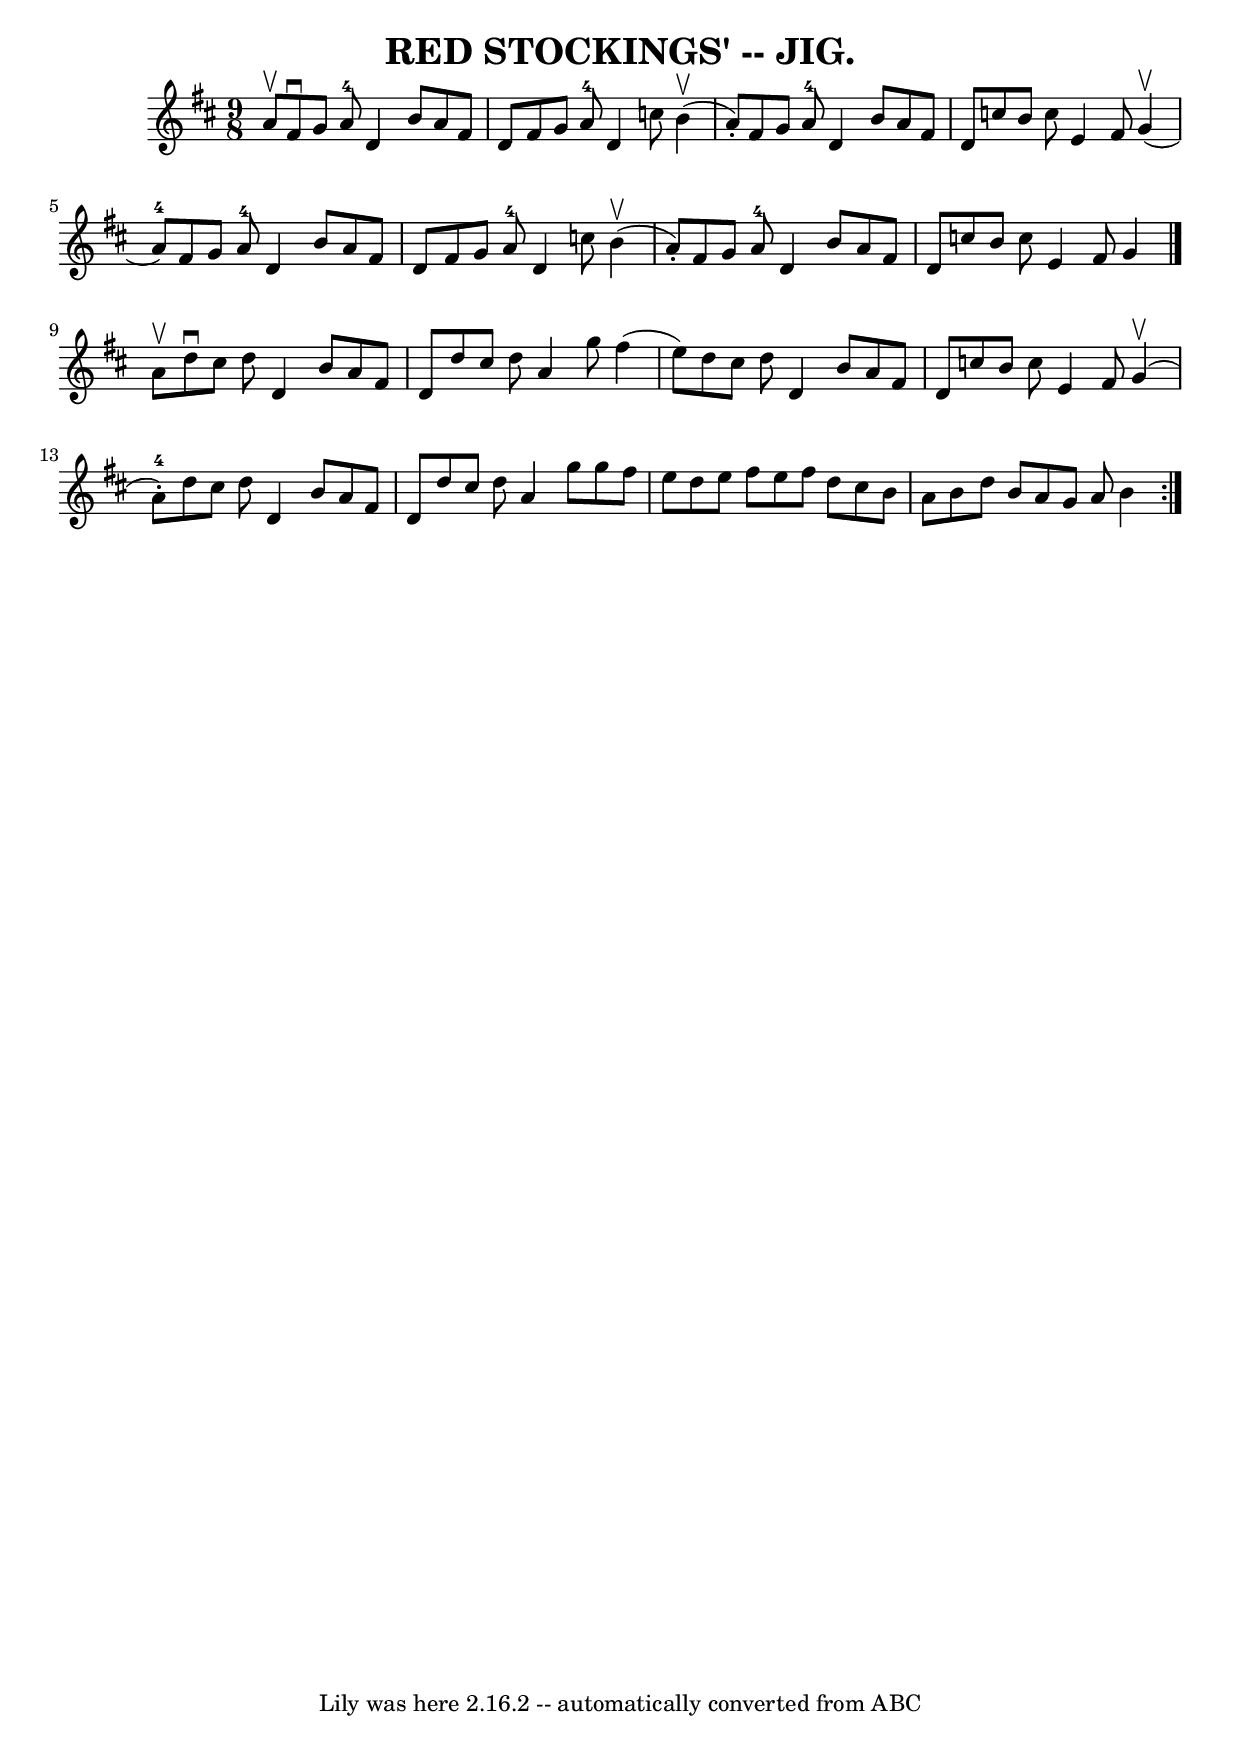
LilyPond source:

\version "2.16.2"
\include "Mammoth.ily"
\header {
  %% book = "Coles pg. 75.3"
 crossRefNumber = "11"
 footnotes = "\\\\Compare Rakes of Westmeat:h/Blast of Wind, pg 65"
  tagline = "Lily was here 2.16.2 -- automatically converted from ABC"
  title = "RED STOCKINGS' -- JIG."

}
voicedefault =  {



  \repeat volta 2 {

    \time 9/8 
    \key d \major a'8^\upbow  |
 fs'8^\downbow g'8 a'8-4 d'4 b'8 a'8 fs'8 d'8  |
 fs'8 g'8 a'8-4 d'4 c''8 b'4 (^\upbow a'8-.)  |
 fs'8 g'8 a'8-4 d'4 b'8 a'8 fs'8 d'8   |
 c''8 b'8 c''8 e'4 fs'8 g'4 (^\upbow a'8-4)  |
 fs'8 g'8 a'8-4 d'4 b'8 a'8 fs'8 d'8   |
 fs'8 g'8 a'8-4 d'4 c''8 b'4 (^\upbow a'8-.)  |
 fs'8 g'8 a'8-4 d'4 b'8 a'8 fs'8 d'8   |
 c''8 b'8 c''8 e'4 fs'8 g'4  \bar "|." a'8^\upbow  |
 d''8^\downbow cs''8 d''8 d'4 b'8 a'8 fs'8 d'8   |
 d''8 cs''8 d''8 a'4 g''8 fs''4 (e''8)  |
 d''8 cs''8 d''8 d'4 b'8 a'8 fs'8 d'8   |
 c''8 b'8 c''8 e'4 fs'8 g'4 (^\upbow a'8-4-.) |
 d''8 cs''8 d''8 d'4 b'8 a'8 fs'8 d'8   |
 d''8 cs''8 d''8 a'4 g''8 g''8 fs''8 e''8   |
 d''8 e''8 fs''8 e''8 fs''8 d''8 cs''8 b'8 a'8   |
 b'8 d''8 b'8 a'8 g'8 a'8 b'4 
    
  }   

}

\score{
  <<

    \context Staff="default"
    {
      \voicedefault 
      
    }

  >>
  \layout {
    
  }
  \midi {
  }

}
